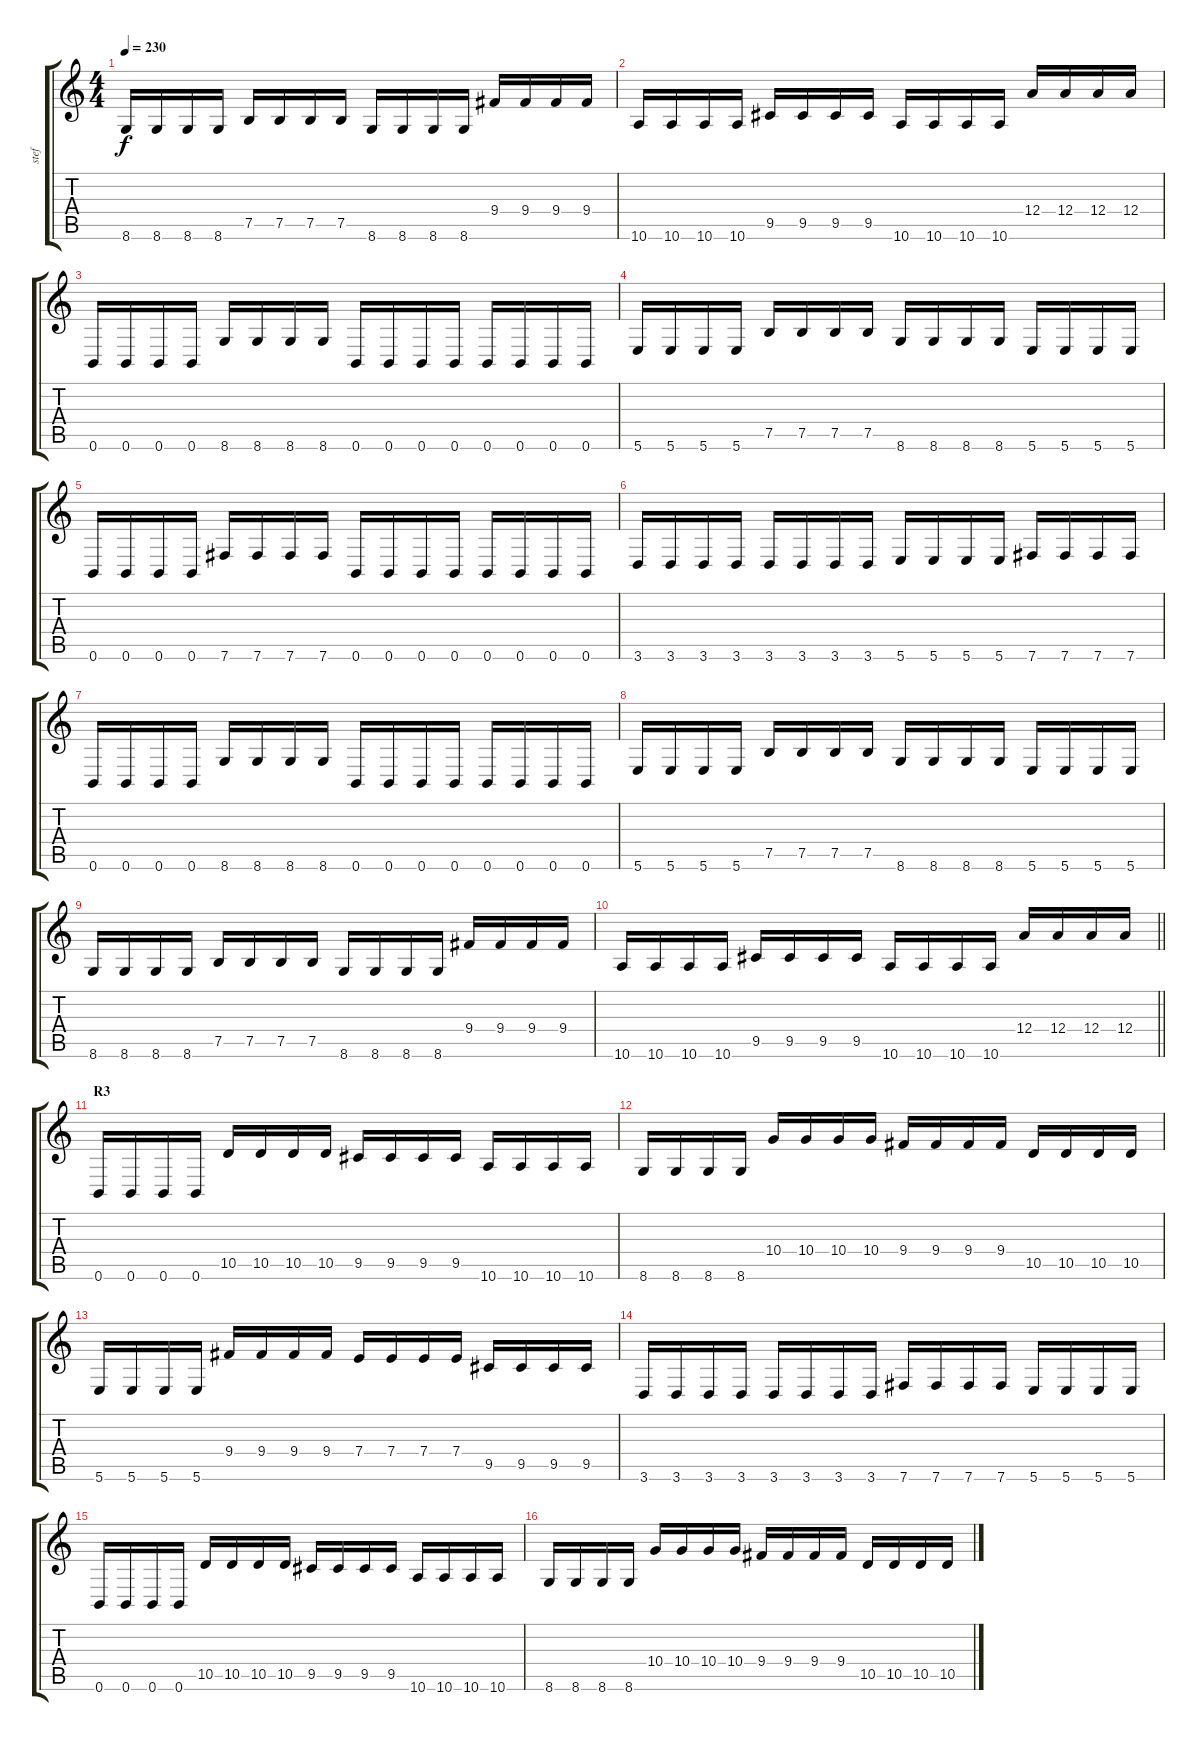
\track ("stef" "stef") {instrument distortionguitar}
\staff {score tabs}
\tuning (B3 Gb3 D3 A2 E2 B1) {hide}
\ts (4 4)
\tempo 230
\clef g2
\ks c
8.6.16{dy f} 8.6.16 8.6.16 8.6.16 7.5.16 7.5.16 7.5.16 7.5.16 8.6.16 8.6.16 8.6.16 8.6.16 9.4.16 9.4.16 9.4.16 9.4.16 |
10.6.16 10.6.16 10.6.16 10.6.16 9.5.16 9.5.16 9.5.16 9.5.16 10.6.16 10.6.16 10.6.16 10.6.16 12.4.16 12.4.16 12.4.16 12.4.16 |
0.6.16 0.6.16 0.6.16 0.6.16 8.6.16 8.6.16 8.6.16 8.6.16 0.6.16 0.6.16 0.6.16 0.6.16 0.6.16 0.6.16 0.6.16 0.6.16 |
5.6.16 5.6.16 5.6.16 5.6.16 7.5.16 7.5.16 7.5.16 7.5.16 8.6.16 8.6.16 8.6.16 8.6.16 5.6.16 5.6.16 5.6.16 5.6.16 |
0.6.16 0.6.16 0.6.16 0.6.16 7.6.16 7.6.16 7.6.16 7.6.16 0.6.16 0.6.16 0.6.16 0.6.16 0.6.16 0.6.16 0.6.16 0.6.16 |
3.6.16 3.6.16 3.6.16 3.6.16 3.6.16 3.6.16 3.6.16 3.6.16 5.6.16 5.6.16 5.6.16 5.6.16 7.6.16 7.6.16 7.6.16 7.6.16 |
0.6.16 0.6.16 0.6.16 0.6.16 8.6.16 8.6.16 8.6.16 8.6.16 0.6.16 0.6.16 0.6.16 0.6.16 0.6.16 0.6.16 0.6.16 0.6.16 |
5.6.16 5.6.16 5.6.16 5.6.16 7.5.16 7.5.16 7.5.16 7.5.16 8.6.16 8.6.16 8.6.16 8.6.16 5.6.16 5.6.16 5.6.16 5.6.16 |
8.6.16 8.6.16 8.6.16 8.6.16 7.5.16 7.5.16 7.5.16 7.5.16 8.6.16 8.6.16 8.6.16 8.6.16 9.4.16 9.4.16 9.4.16 9.4.16 |
\barLineRight lightlight
10.6.16 10.6.16 10.6.16 10.6.16 9.5.16 9.5.16 9.5.16 9.5.16 10.6.16 10.6.16 10.6.16 10.6.16 12.4.16 12.4.16 12.4.16 12.4.16 |
\section ("" "R3")
0.6.16 0.6.16 0.6.16 0.6.16 10.5.16 10.5.16 10.5.16 10.5.16 9.5.16 9.5.16 9.5.16 9.5.16 10.6.16 10.6.16 10.6.16 10.6.16 |
8.6.16 8.6.16 8.6.16 8.6.16 10.4.16 10.4.16 10.4.16 10.4.16 9.4.16 9.4.16 9.4.16 9.4.16 10.5.16 10.5.16 10.5.16 10.5.16 |
5.6.16 5.6.16 5.6.16 5.6.16 9.4.16 9.4.16 9.4.16 9.4.16 7.4.16 7.4.16 7.4.16 7.4.16 9.5.16 9.5.16 9.5.16 9.5.16 |
3.6.16 3.6.16 3.6.16 3.6.16 3.6.16 3.6.16 3.6.16 3.6.16 7.6.16 7.6.16 7.6.16 7.6.16 5.6.16 5.6.16 5.6.16 5.6.16 |
0.6.16 0.6.16 0.6.16 0.6.16 10.5.16 10.5.16 10.5.16 10.5.16 9.5.16 9.5.16 9.5.16 9.5.16 10.6.16 10.6.16 10.6.16 10.6.16 |
8.6.16 8.6.16 8.6.16 8.6.16 10.4.16 10.4.16 10.4.16 10.4.16 9.4.16 9.4.16 9.4.16 9.4.16 10.5.16 10.5.16 10.5.16 10.5.16
